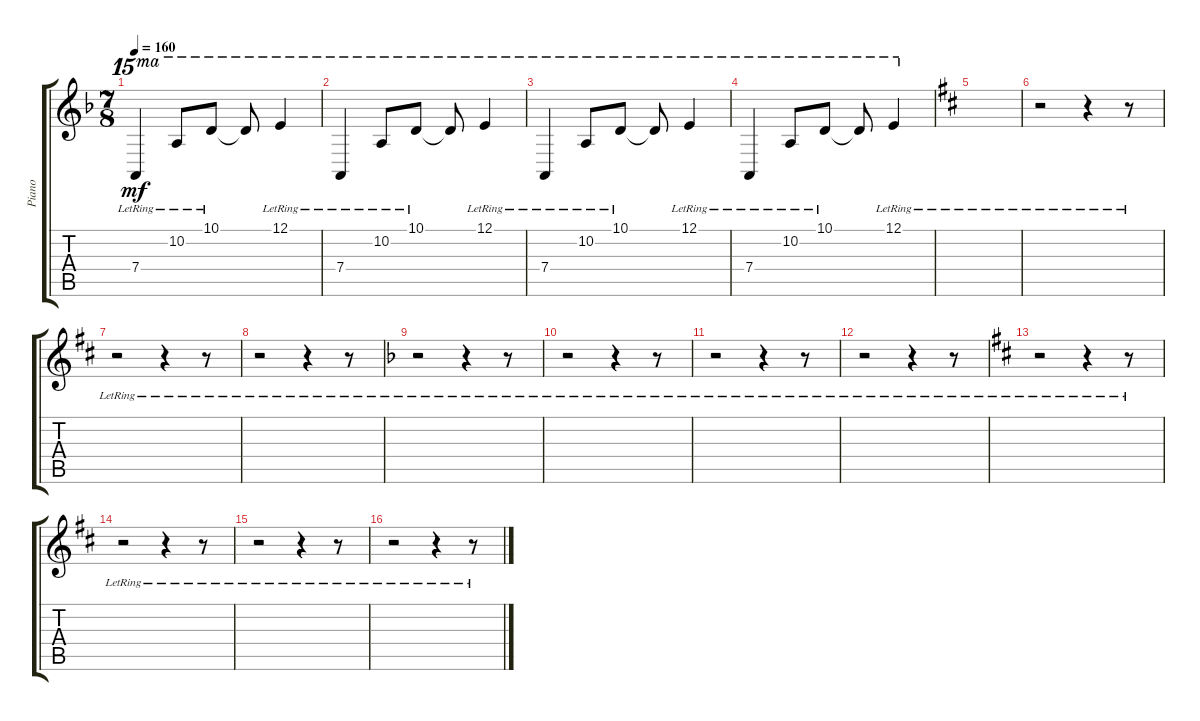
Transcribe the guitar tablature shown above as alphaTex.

\track ("Piano" "Piano") {instrument brightacousticpiano}
\staff {score tabs}
\tuning (E5 B4 G4 D4 A3 E3) {hide}
\ts (7 8)
\tempo 160
\clef g2
\ks f
7.4{lr}.4{ot 15ma dy mf} 10.2{lr}.8{ot 15ma} 10.1{lr}.8{ot 15ma} 10.1{t}.8{ot 15ma} 12.1{lr}.4{ot 15ma} |
7.4{lr}.4{ot 15ma} 10.2{lr}.8{ot 15ma} 10.1{lr}.8{ot 15ma} 10.1{t}.8{ot 15ma} 12.1{lr}.4{ot 15ma} |
7.4{lr}.4{ot 15ma} 10.2{lr}.8{ot 15ma} 10.1{lr}.8{ot 15ma} 10.1{t}.8{ot 15ma} 12.1{lr}.4{ot 15ma} |
7.4{lr}.4{ot 15ma} 10.2{lr}.8{ot 15ma} 10.1{lr}.8{ot 15ma} 10.1{t}.8{ot 15ma} 12.1{lr}.4{ot 15ma} |
\ks d
|
r.2 r.4 r.8 |
r.2 r.4 r.8 |
r.2 r.4 r.8 |
\ks f
r.2 r.4 r.8 |
r.2 r.4 r.8 |
r.2 r.4 r.8 |
r.2 r.4 r.8 |
\ks d
r.2 r.4 r.8 |
r.2 r.4 r.8 |
r.2 r.4 r.8 |
r.2 r.4 r.8
